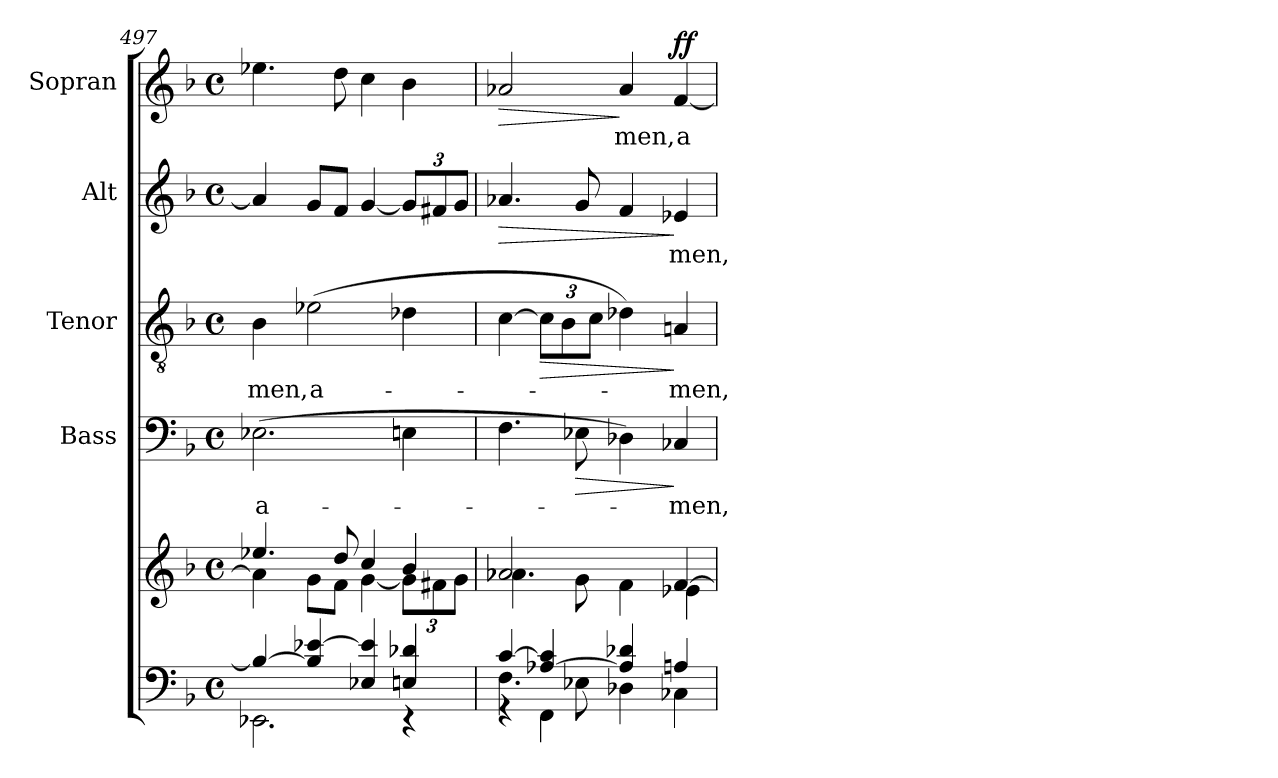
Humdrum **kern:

**kern	**kern	**kern	**text	**dynam	**kern	**text	**dynam	**kern	**text	**dynam	**kern	**text	**dynam
*part5	*part5	*part4	*part4	*part4	*part3	*part3	*part3	*part2	*part2	*part2	*part1	*part1	*part1
*staff6	*staff5	*staff4	*staff4	*staff4	*staff3	*staff3	*staff3	*staff2	*staff2	*staff2	*staff1	*staff1	*staff1
*	*	*I"Bass	*	*	*I"Tenor	*	*	*I"Alt	*	*	*I"Sopran	*	*
*	*	*I'B.	*	*	*I'T.	*	*	*I'A.	*	*	*I'S.	*	*
!!LO:LB:g=z
*clefF4	*clefG2	*clefF4	*	*	*clefGv2	*	*	*clefG2	*	*	*clefG2	*	*
*k[b-]	*k[b-]	*k[b-]	*	*	*k[b-]	*	*	*k[b-]	*	*	*k[b-]	*	*
*F:	*F:	*F:	*	*	*F:	*	*	*F:	*	*	*F:	*	*
*M4/4	*M4/4	*M4/4	*	*	*M4/4	*	*	*M4/4	*	*	*M4/4	*	*
*met(c)	*met(c)	*met(c)	*	*	*met(c)	*	*	*met(c)	*	*	*met(c)	*	*
=497	=497	=497	=497	=497	=497	=497	=497	=497	=497	=497	=497	=497	=497
*^	*^	*	*	*	*	*	*	*	*	*	*	*	*
!	!	!	!	!	!LO:LY:b	!	!	!LO:LY:b	!	!	!	!	!	!	!
4B-/_	2.EE-X\	4.ee-X/	4a-\]	(>2.E-X\	a-	.	4B-\	-men,	.	4a-/]	.	.	4.ee-X\	.	.
!	!	!	!	!	!	!	!	!LO:LY:b	!	!	!	!	!	!	!
4B-/] [>4e-X/	.	.	8g\L	.	.	.	(>2e-X\	a-	.	8g/L	.	.	.	.	.
.	.	8dd/	8f\J	.	.	.	.	.	.	8f/J	.	.	8dd\	.	.
4E-X/ 4e-/]	.	4cc/	[<4g\	.	.	.	.	.	.	[4g/	.	.	4cc\	.	.
4En/ 4d-X/	4rEE	4b-/	12g\L]	4En\	.	.	4d-X\	.	.	12g/L]	.	.	4b-\	.	.
.	.	.	12f#X\	.	.	.	.	.	.	12f#X/	.	.	.	.	.
.	.	.	12g\J	.	.	.	.	.	.	12g/J	.	.	.	.	.
=498	=498	=498	=498	=498	=498	=498	=498	=498	=498	=498	=498	=498	=498	=498	=498
*	*^	*	*	*	*	*	*	*	*	*	*	*	*	*	*
!	!	!	!	!	!	!	!	!	!	!	!	!	!LO:HP:b	!	!	!LO:HP:b
[>4c/	4rGG	4.F\	2.a-X/	4.a-\	4.F\	.	.	[4c\	.	.	4.a-X/	.	>	2a-X/	.	>
!	!	!	!	!	!	!	!	!	!	!LO:HP:b	!	!	!	!	!	!
[>4A-X/ 4c/]	4FF\	.	.	.	.	.	.	12c\L]	.	>	.	.	.	.	.	.
.	.	.	.	.	.	.	.	12B-\	.	.	.	.	.	.	.	.
!	!	!	!	!	!	!	!LO:HP:b	!	!	!	!	!	!	!	!	!
.	.	8E-X\	.	8g\	8E-X\	.	>	.	.	.	8g/	.	.	.	.	.
.	.	.	.	.	.	.	.	12c\J	.	.	.	.	.	.	.	.
!	!	!	!	!	!	!	!	!	!	!	!	!	!	!	!LO:LY:b	!
4A-/] 4d-X/	4D-X\	2ryy	.	4f\	4D-X\)	.	.	4d-X\)	.	.	4f/	.	.	4a-/	-men,	]
!	!	!	!	!	!	!LO:LY:b	!	!	!LO:LY:b	!	!	!LO:LY:b	!	!	!LO:LY:b	!LO:DY:a
4An/	4C-X\	.	[>4f/	4e-X\	4C-X/	-men,	]	4An/	-men,	]	4e-X/	-men,	]	[4f/	a-	ff
*v	*v	*v	*	*	*	*	*	*	*	*	*	*	*	*	*	*
*	*v	*v	*	*	*	*	*	*	*	*	*	*	*	*
=	=	=	=	=	=	=	=	=	=	=	=	=	=
*-	*-	*-	*-	*-	*-	*-	*-	*-	*-	*-	*-	*-	*-
